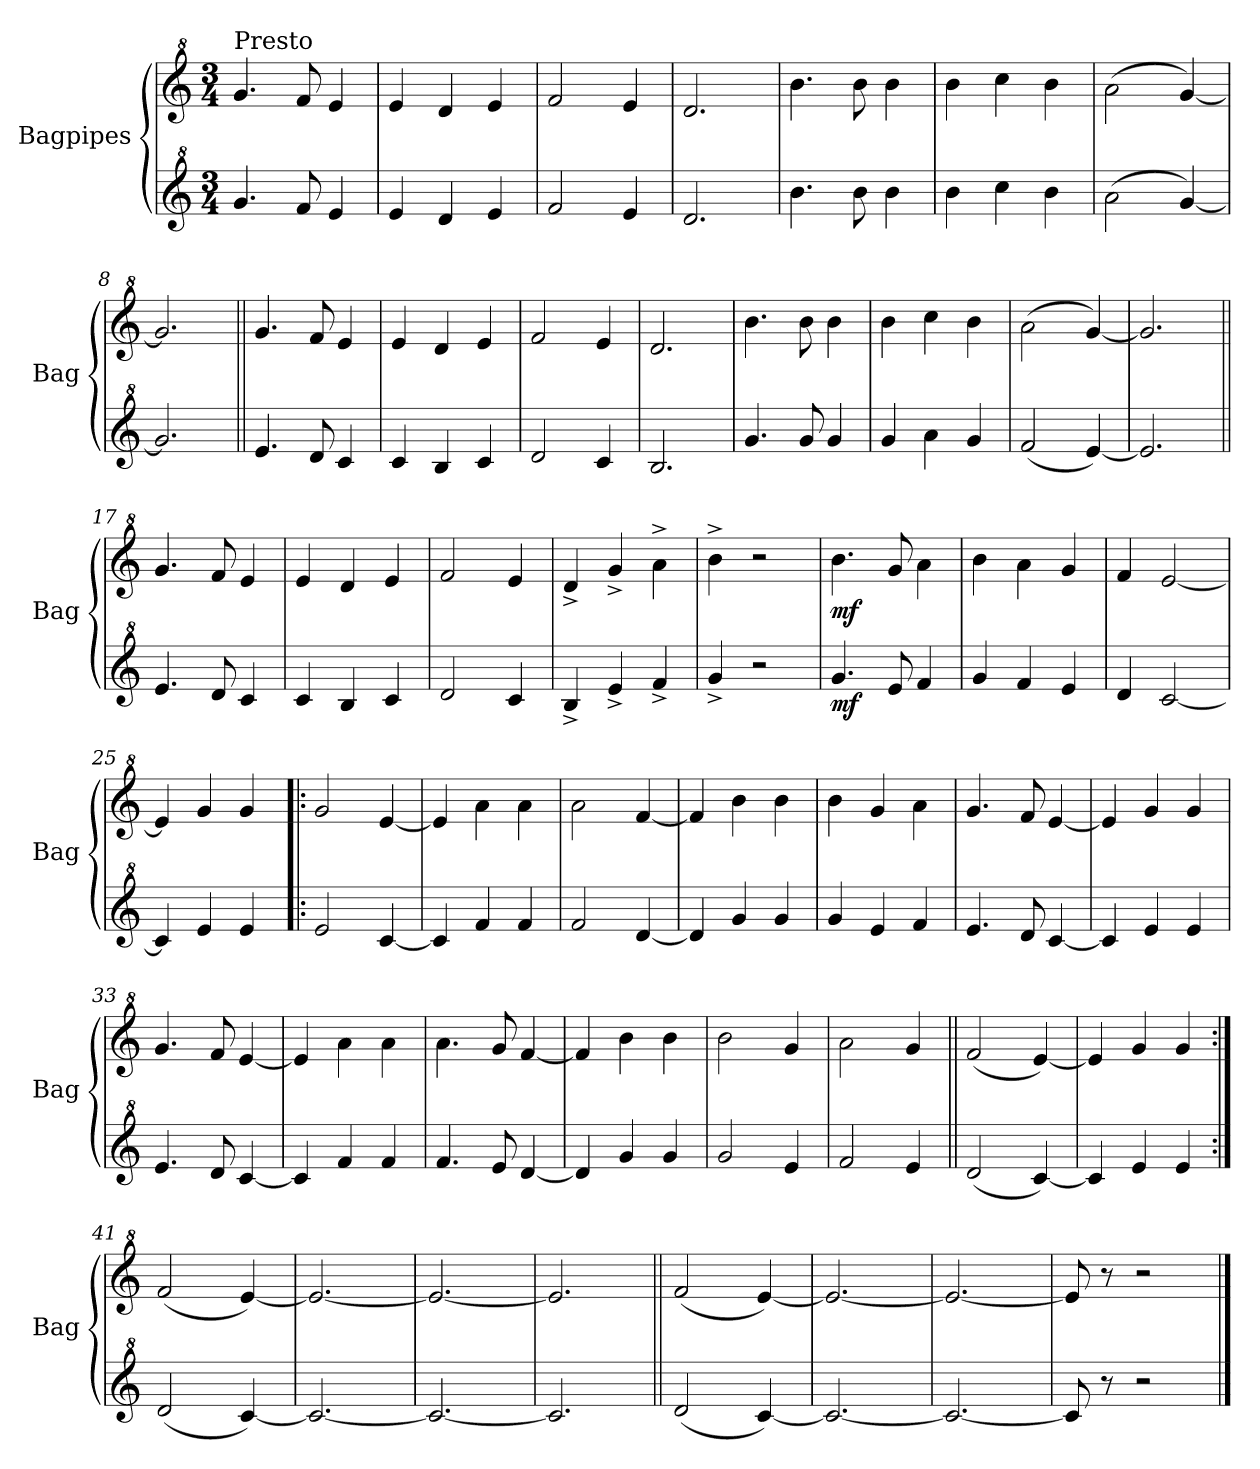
**kern	**dynam	**kern	**dynam
*part2	*part2	*part1	*part1
*staff2	*staff2	*staff1	*staff1
*I"Bagpipes	*	*I"Bagpipes	*
*I'Bag	*	*I'Bag	*
*clefG^2	*	*clefG^2	*
*k[]	*	*k[]	*
*C:	*	*C:	*
*M3/4	*	*M3/4	*
=1	=1	=1	=1
!	!	!LO:TX:a:t=Presto	!
4.gg/	.	4.gg/	.
8ff/	.	8ff/	.
4ee/	.	4ee/	.
=2	=2	=2	=2
4ee/	.	4ee/	.
4dd/	.	4dd/	.
4ee/	.	4ee/	.
=3	=3	=3	=3
2ff/	.	2ff/	.
4ee/	.	4ee/	.
=4	=4	=4	=4
2.dd/	.	2.dd/	.
=5	=5	=5	=5
4.bb\	.	4.bb\	.
8bb\	.	8bb\	.
4bb\	.	4bb\	.
=6	=6	=6	=6
4bb\	.	4bb\	.
4ccc\	.	4ccc\	.
4bb\	.	4bb\	.
=7	=7	=7	=7
(2aa\	.	(2aa\	.
[4gg/)	.	[4gg/)	.
=8	=8	=8	=8
2.gg/]	.	2.gg/]	.
=9||	=9||	=9||	=9||
4.ee/	.	4.gg/	.
8dd/	.	8ff/	.
4cc/	.	4ee/	.
=10	=10	=10	=10
4cc/	.	4ee/	.
4b/	.	4dd/	.
4cc/	.	4ee/	.
=11	=11	=11	=11
2dd/	.	2ff/	.
4cc/	.	4ee/	.
=12	=12	=12	=12
2.b/	.	2.dd/	.
=13	=13	=13	=13
4.gg/	.	4.bb\	.
8gg/	.	8bb\	.
4gg/	.	4bb\	.
!!LO:LB:g=z
=14	=14	=14	=14
4gg/	.	4bb\	.
4aa\	.	4ccc\	.
4gg/	.	4bb\	.
=15	=15	=15	=15
(2ff/	.	(2aa\	.
[4ee/)	.	[4gg/)	.
=16	=16	=16	=16
2.ee/]	.	2.gg/]	.
=17||	=17||	=17||	=17||
4.ee/	.	4.gg/	.
8dd/	.	8ff/	.
4cc/	.	4ee/	.
=18	=18	=18	=18
4cc/	.	4ee/	.
4b/	.	4dd/	.
4cc/	.	4ee/	.
=19	=19	=19	=19
2dd/	.	2ff/	.
4cc/	.	4ee/	.
=20	=20	=20	=20
4b^/	.	4dd^/	.
4ee^/	.	4gg^/	.
4ff^/	.	4aa^\	.
=21	=21	=21	=21
4gg^/	.	4bb^\	.
2r	.	2r	.
=22	=22	=22	=22
!	!LO:DY:b	!	!LO:DY:b
4.gg/	mf	4.bb\	mf
8ee/	.	8gg/	.
4ff/	.	4aa\	.
=23	=23	=23	=23
4gg/	.	4bb\	.
4ff/	.	4aa\	.
4ee/	.	4gg/	.
=24	=24	=24	=24
4dd/	.	4ff/	.
[2cc/	.	[2ee/	.
=25	=25	=25	=25
4cc/]	.	4ee/]	.
4ee/	.	4gg/	.
4ee/	.	4gg/	.
=26!|:	=26!|:	=26!|:	=26!|:
2ee/	.	2gg/	.
[4cc/	.	[4ee/	.
!!LO:LB:g=z
=27	=27	=27	=27
4cc/]	.	4ee/]	.
4ff/	.	4aa\	.
4ff/	.	4aa\	.
=28	=28	=28	=28
2ff/	.	2aa\	.
[4dd/	.	[4ff/	.
=29	=29	=29	=29
4dd/]	.	4ff/]	.
4gg/	.	4bb\	.
4gg/	.	4bb\	.
=30	=30	=30	=30
4gg/	.	4bb\	.
4ee/	.	4gg/	.
4ff/	.	4aa\	.
=31	=31	=31	=31
4.ee/	.	4.gg/	.
8dd/	.	8ff/	.
[4cc/	.	[4ee/	.
=32	=32	=32	=32
4cc/]	.	4ee/]	.
4ee/	.	4gg/	.
4ee/	.	4gg/	.
=33	=33	=33	=33
4.ee/	.	4.gg/	.
8dd/	.	8ff/	.
[4cc/	.	[4ee/	.
=34	=34	=34	=34
4cc/]	.	4ee/]	.
4ff/	.	4aa\	.
4ff/	.	4aa\	.
=35	=35	=35	=35
4.ff/	.	4.aa\	.
8ee/	.	8gg/	.
[4dd/	.	[4ff/	.
=36	=36	=36	=36
4dd/]	.	4ff/]	.
4gg/	.	4bb\	.
4gg/	.	4bb\	.
=37	=37	=37	=37
2gg/	.	2bb\	.
4ee/	.	4gg/	.
=38	=38	=38	=38
2ff/	.	2aa\	.
4ee/	.	4gg/	.
!!LO:LB:g=z
=39||	=39||	=39||	=39||
(2dd/	.	(2ff/	.
[4cc/)	.	[4ee/)	.
=40	=40	=40	=40
4cc/]	.	4ee/]	.
4ee/	.	4gg/	.
4ee/	.	4gg/	.
=41:|!	=41:|!	=41:|!	=41:|!
(2dd/	.	(2ff/	.
[4cc/)	.	[4ee/)	.
=42	=42	=42	=42
2.cc/_	.	2.ee/_	.
=43	=43	=43	=43
2.cc/_	.	2.ee/_	.
=44	=44	=44	=44
2.cc/]	.	2.ee/]	.
=45||	=45||	=45||	=45||
(2dd/	.	(2ff/	.
[4cc/)	.	[4ee/)	.
=46	=46	=46	=46
2.cc/_	.	2.ee/_	.
=47	=47	=47	=47
2.cc/_	.	2.ee/_	.
=48	=48	=48	=48
8cc/]	.	8ee/]	.
8r	.	8r	.
2r	.	2r	.
==	==	==	==
*-	*-	*-	*-
